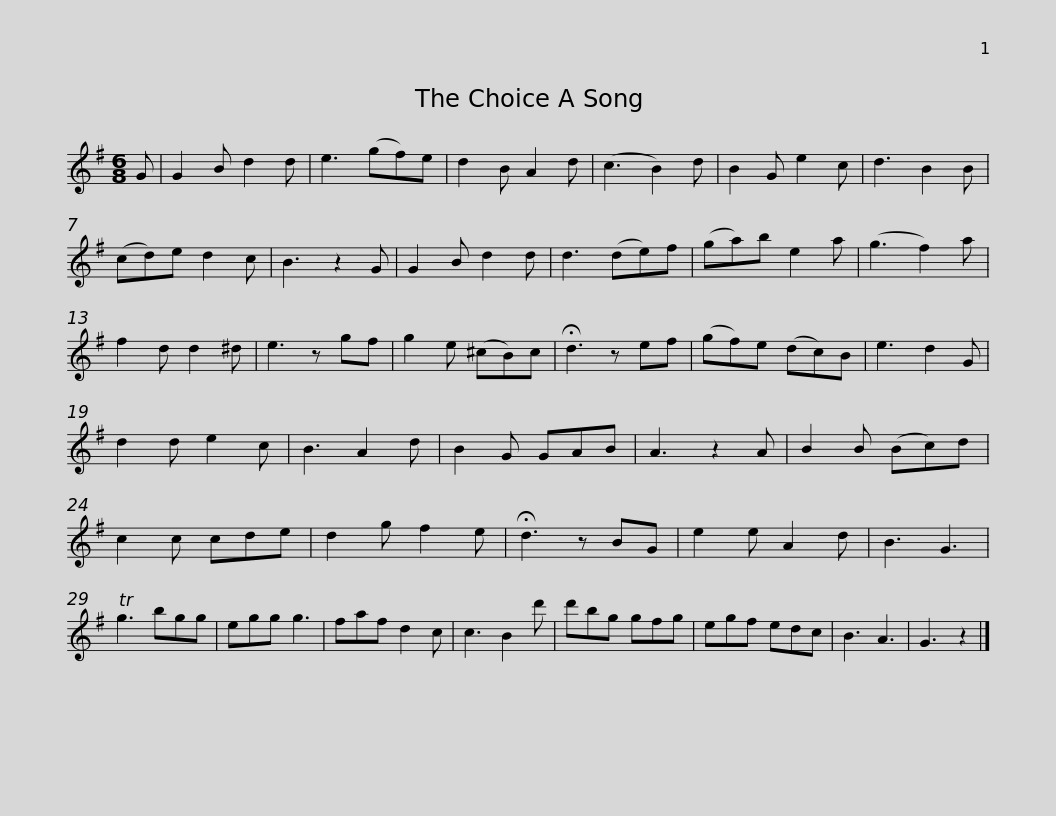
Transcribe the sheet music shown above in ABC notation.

X:1
L:1/8
M:6/8
I:linebreak $
K:G
V:1 treble
V:1
 G | G2 B d2 d | e3 (gf)e | d2 B A2 d | (c3 B2) d | %5
 B2 G e2 c | d3 B2 B | (cd)e d2 c | B3 z2 G | G2 B d2 d |$ %10
 d3 (de)f | (ga)b e2 a | (g3 f2) a | f2 d d2 ^d | e3 z gf | %15
 g2 e (^cB)c | !fermata!d3 z ef | (gf)e (dc)B | e3 d2 G |$ d2 d e2 c | %20
 B3 A2 d | B2 G GAB | A3 z2 A | B2 B (Bc)d | c2 c cde | %25
 d2 g f2 e | !fermata!d3 z BG | e2 e A2 d | B3 G3 |$ Tg3 bgg | %30
 egg g3 | faf d2 c | c3 B2 d' | d'bg gfg | egf edc | %35
 B3 A3 | G3 z2 |] %37
